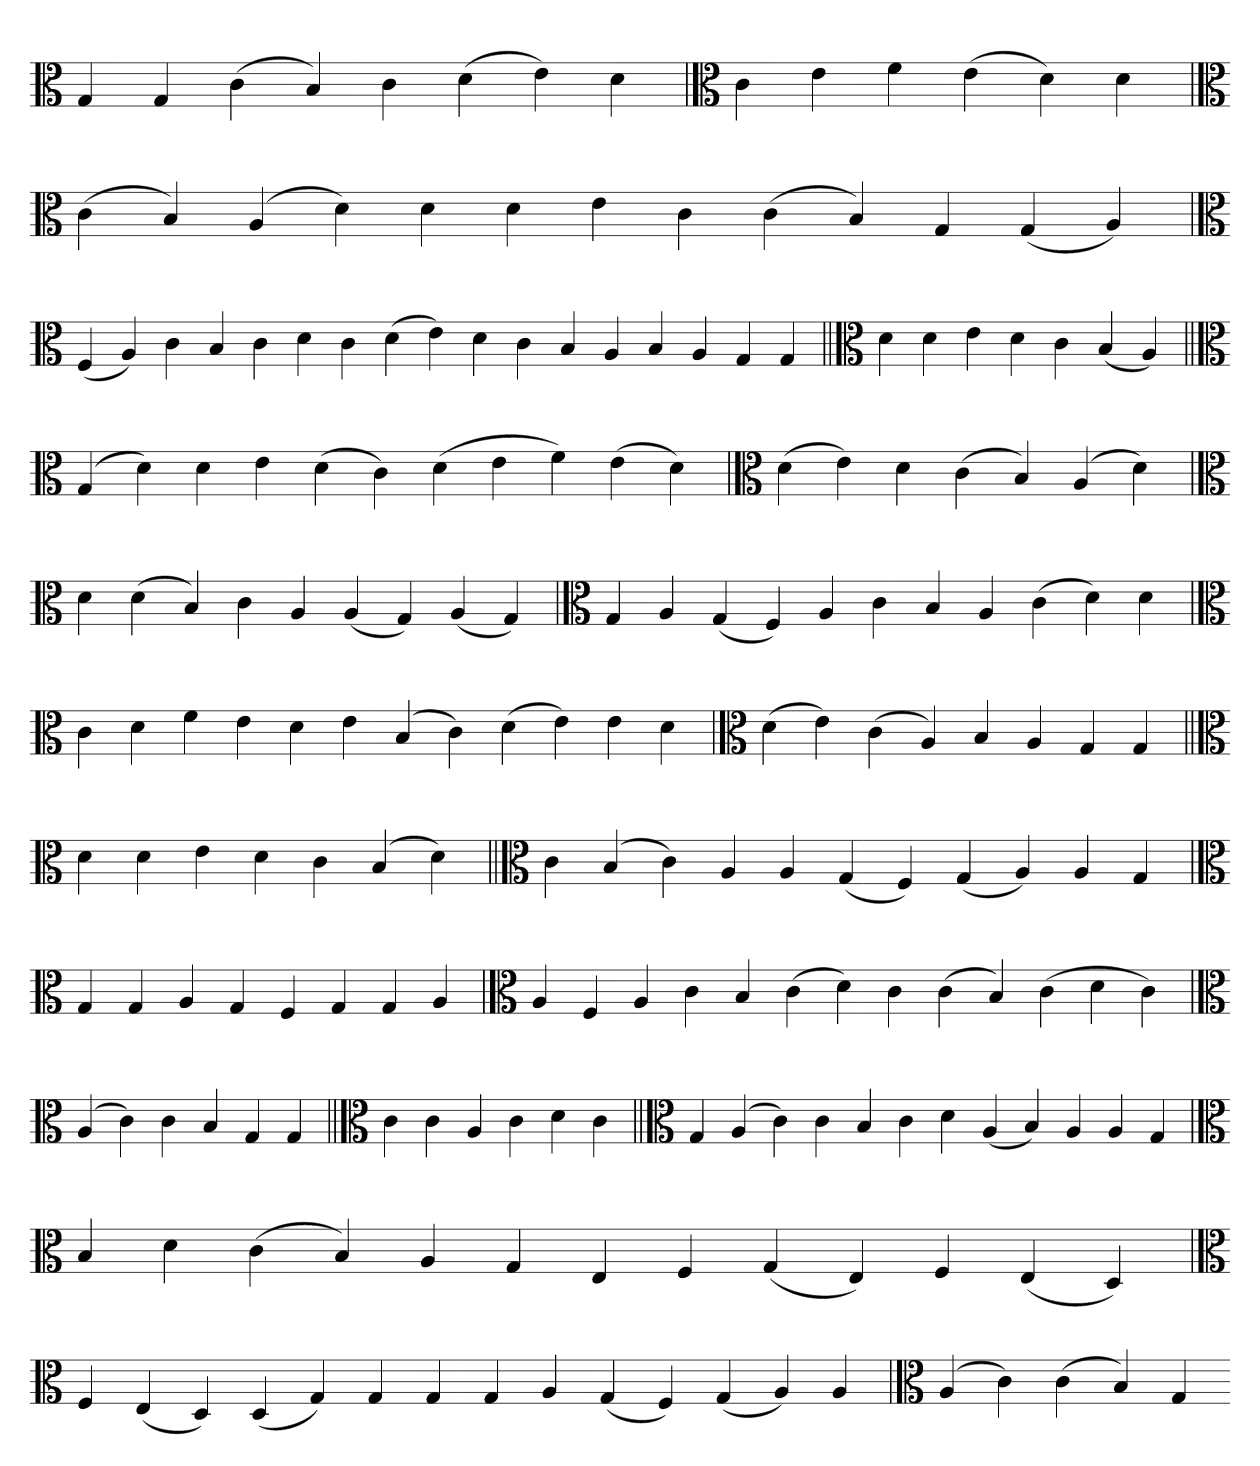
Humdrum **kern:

**kern
*part1
*staff1
*clefC3
=
4G
4G
(4c
4B)
4c
(4d
4e)
4d
=`
*clefC3
4c
4e
4f
(4e
4d)
4d
='
*clefC3
(4c
4B)
(4A
4d)
4d
4d
4e
4c
(4c
4B)
4G
(4G
4A)
='
*clefC3
(4F
4A)
4c
4B
4c
4d
4c
(4d
4e)
4d
4c
4B
4A
4B
4A
4G
4G
=||
*clefC3
4d
4d
4e
4d
4c
(4B
4A)
=||
*clefC3
(4G
4d)
4d
4e
(4d
4c)
(4d
4e
4f)
(4e
4d)
=`
*clefC3
(4d
4e)
4d
(4c
4B)
(4A
4d)
=`
*clefC3
4d
(4d
4B)
4c
4A
(4A
4G)
(4A
4G)
=
*clefC3
4G
4A
(4G
4F)
4A
4c
4B
4A
(4c
4d)
4d
=`
*clefC3
4c
4d
4f
4e
4d
4e
(4B
4c)
(4d
4e)
4e
4d
='
*clefC3
(4d
4e)
(4c
4A)
4B
4A
4G
4G
=||
*clefC3
4d
4d
4e
4d
4c
(4B
4d)
=||
*clefC3
4c
(4B
4c)
4A
4A
(4G
4F)
(4G
4A)
4A
4G
=`
*clefC3
4G
4G
4A
4G
4F
4G
4G
4A
='
*clefC3
4A
4F
4A
4c
4B
(4c
4d)
4c
(4c
4B)
(4c
4d
4c)
=`
*clefC3
(4A
4c)
4c
4B
4G
4G
=||
*clefC3
4c
4c
4A
4c
4d
4c
=||
*clefC3
4G
(4A
4c)
4c
4B
4c
4d
(4A
4B)
4A
4A
4G
='
*clefC3
4B
4d
(4c
4B)
4A
4G
4E
4F
(4G
4E)
4F
(4E
4D)
=
*clefC3
4F
(4E
4D)
(4D
4G)
4G
4G
4G
4A
(4G
4F)
(4G
4A)
4A
='
*clefC3
(4A
4c)
(4c
4B)
4G
=-
*-
